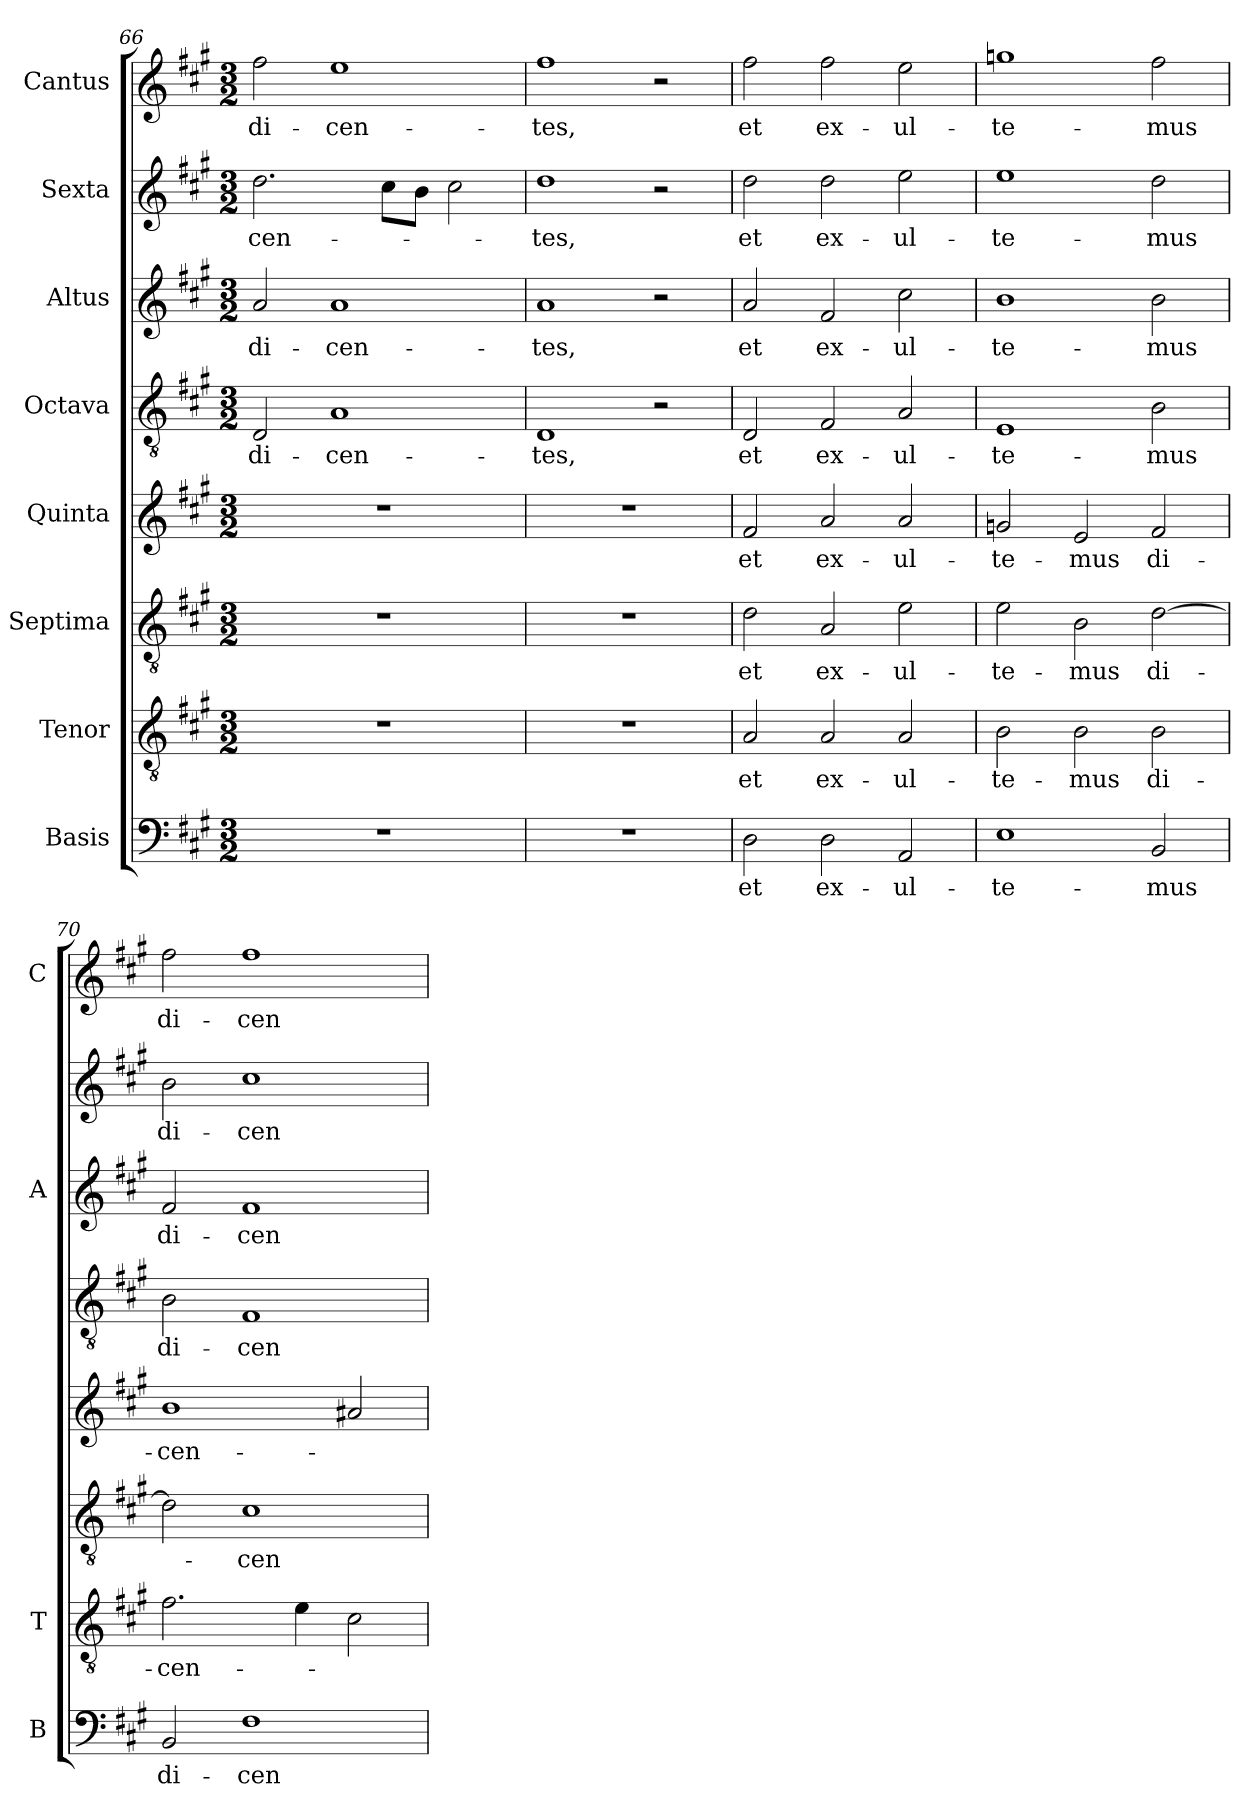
**kern	**text	**kern	**text	**kern	**text	**kern	**text	**kern	**text	**kern	**text	**kern	**text	**kern	**text
*part8	*part8	*part7	*part7	*part6	*part6	*part5	*part5	*part4	*part4	*part3	*part3	*part2	*part2	*part1	*part1
*staff8	*staff8	*staff7	*staff7	*staff6	*staff6	*staff5	*staff5	*staff4	*staff4	*staff3	*staff3	*staff2	*staff2	*staff1	*staff1
*I"Basis	*	*I"Tenor	*	*I"Septima	*	*I"Quinta	*	*I"Octava	*	*I"Altus	*	*I"Sexta	*	*I"Cantus	*
*I'B	*	*I'T	*	*	*	*	*	*	*	*I'A	*	*	*	*I'C	*
*clefF4	*	*clefGv2	*	*clefGv2	*	*clefG2	*	*clefGv2	*	*clefG2	*	*clefG2	*	*clefG2	*
*k[f#c#g#]	*	*k[f#c#g#]	*	*k[f#c#g#]	*	*k[f#c#g#]	*	*k[f#c#g#]	*	*k[f#c#g#]	*	*k[f#c#g#]	*	*k[f#c#g#]	*
*A:	*	*A:	*	*A:	*	*A:	*	*A:	*	*A:	*	*A:	*	*A:	*
*M3/2	*	*M3/2	*	*M3/2	*	*M3/2	*	*M3/2	*	*M3/2	*	*M3/2	*	*M3/2	*
=66	=66	=66	=66	=66	=66	=66	=66	=66	=66	=66	=66	=66	=66	=66	=66
!	!	!	!	!	!	!	!	!	!LO:LY:b	!	!LO:LY:b	!	!LO:LY:b	!	!LO:LY:b
1.r	.	1.r	.	1.r	.	1.r	.	2D/	di-	2a/	di-	2.dd\	-cen-	2ff#\	di-
!	!	!	!	!	!	!	!	!	!LO:LY:b	!	!LO:LY:b	!	!	!	!LO:LY:b
.	.	.	.	.	.	.	.	1A	-cen-	1a	-cen-	.	.	1ee	-cen-
.	.	.	.	.	.	.	.	.	.	.	.	8cc#\L	.	.	.
.	.	.	.	.	.	.	.	.	.	.	.	8b\J	.	.	.
.	.	.	.	.	.	.	.	.	.	.	.	2cc#\	.	.	.
=67	=67	=67	=67	=67	=67	=67	=67	=67	=67	=67	=67	=67	=67	=67	=67
!	!	!	!	!	!	!	!	!	!LO:LY:b	!	!LO:LY:b	!	!LO:LY:b	!	!LO:LY:b
1.r	.	1.r	.	1.r	.	1.r	.	1D	-tes,	1a	-tes,	1dd	-tes,	1ff#	-tes,
.	.	.	.	.	.	.	.	2r	.	2r	.	2r	.	2r	.
=68	=68	=68	=68	=68	=68	=68	=68	=68	=68	=68	=68	=68	=68	=68	=68
!	!LO:LY:b	!	!LO:LY:b	!	!LO:LY:b	!	!LO:LY:b	!	!LO:LY:b	!	!LO:LY:b	!	!LO:LY:b	!	!LO:LY:b
2D\	et	2A/	et	2d\	et	2f#/	et	2D/	et	2a/	et	2dd\	et	2ff#\	et
!	!LO:LY:b	!	!LO:LY:b	!	!LO:LY:b	!	!LO:LY:b	!	!LO:LY:b	!	!LO:LY:b	!	!LO:LY:b	!	!LO:LY:b
2D\	ex-	2A/	ex-	2A/	ex-	2a/	ex-	2F#/	ex-	2f#/	ex-	2dd\	ex-	2ff#\	ex-
!	!LO:LY:b	!	!LO:LY:b	!	!LO:LY:b	!	!LO:LY:b	!	!LO:LY:b	!	!LO:LY:b	!	!LO:LY:b	!	!LO:LY:b
2AA/	-ul-	2A/	-ul-	2e\	-ul-	2a/	-ul-	2A/	-ul-	2cc#\	-ul-	2ee\	-ul-	2ee\	-ul-
=69	=69	=69	=69	=69	=69	=69	=69	=69	=69	=69	=69	=69	=69	=69	=69
!	!LO:LY:b	!	!LO:LY:b	!	!LO:LY:b	!	!LO:LY:b	!	!LO:LY:b	!	!LO:LY:b	!	!LO:LY:b	!	!LO:LY:b
1E	-te-	2B\	-te-	2e\	-te-	2gn/	-te-	1E	-te-	1b	-te-	1ee	-te-	1ggn	-te-
!	!	!	!LO:LY:b	!	!LO:LY:b	!	!LO:LY:b	!	!	!	!	!	!	!	!
.	.	2B\	-mus	2B\	-mus	2e/	-mus	.	.	.	.	.	.	.	.
!	!LO:LY:b	!	!LO:LY:b	!	!LO:LY:b	!	!LO:LY:b	!	!LO:LY:b	!	!LO:LY:b	!	!LO:LY:b	!	!LO:LY:b
2BB/	-mus	2B\	di-	[2d\	di-	2f#/	di-	2B\	-mus	2b\	-mus	2dd\	-mus	2ff#\	-mus
=70	=70	=70	=70	=70	=70	=70	=70	=70	=70	=70	=70	=70	=70	=70	=70
!	!LO:LY:b	!	!LO:LY:b	!	!	!	!LO:LY:b	!	!LO:LY:b	!	!LO:LY:b	!	!LO:LY:b	!	!LO:LY:b
2BB/	di-	2.f#\	-cen-	2d\]	.	1b	-cen-	2B\	di-	2f#/	di-	2b\	di-	2ff#\	di-
!	!LO:LY:b	!	!	!	!LO:LY:b	!	!	!	!LO:LY:b	!	!LO:LY:b	!	!LO:LY:b	!	!LO:LY:b
1F#	-cen-	.	.	1c#	-cen-	.	.	1F#	-cen-	1f#	-cen-	1cc#	-cen-	1ff#	-cen-
.	.	4e\	.	.	.	.	.	.	.	.	.	.	.	.	.
.	.	2c#\	.	.	.	2a#X/	.	.	.	.	.	.	.	.	.
=	=	=	=	=	=	=	=	=	=	=	=	=	=	=	=
*-	*-	*-	*-	*-	*-	*-	*-	*-	*-	*-	*-	*-	*-	*-	*-
